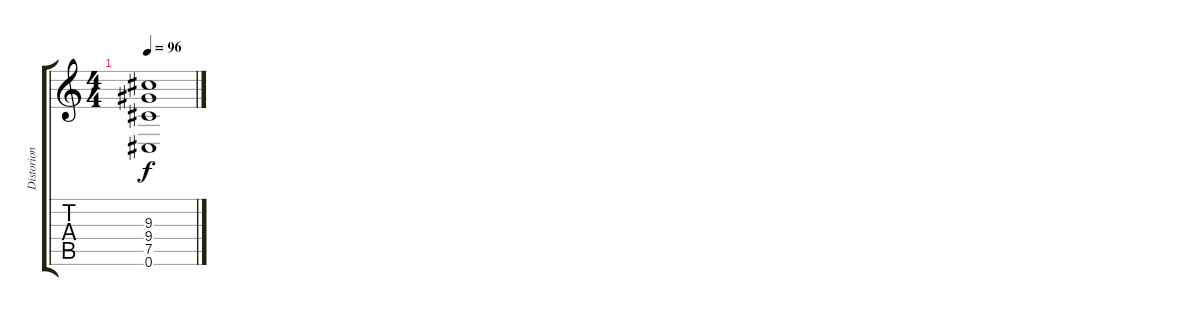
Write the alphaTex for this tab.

\track ("Distorion Guitar" "Distorion ") {instrument distortionguitar}
\staff {score tabs}
\tuning (Db4 Ab3 E3 B2 Gb2 Db2) {hide}
\ts (4 4)
\tempo 96
\clef g2
\ks c
(9.3{t} 9.4{t} 7.5{t} 0.6{t}).1{dy f}
